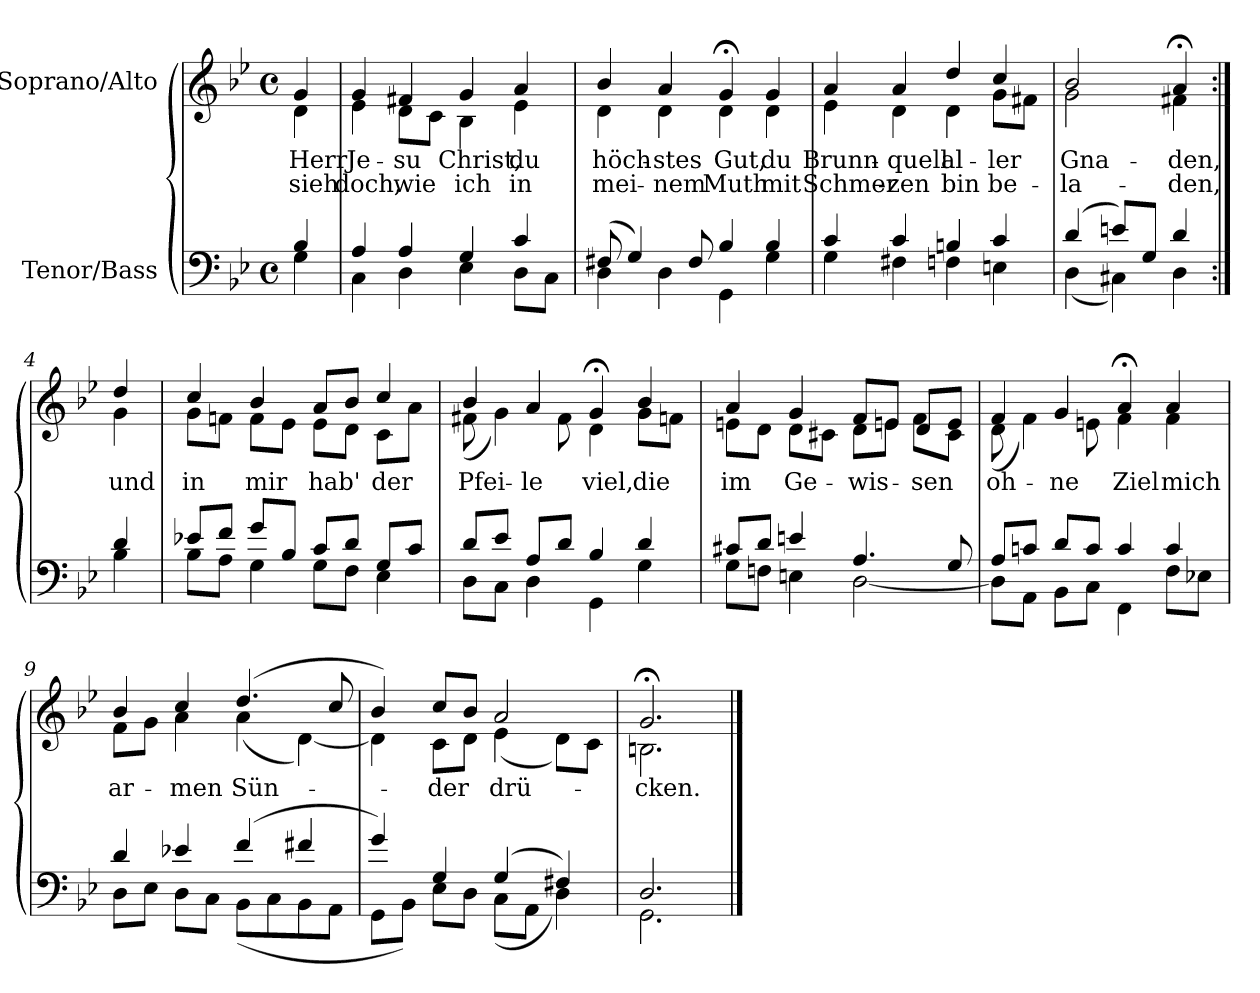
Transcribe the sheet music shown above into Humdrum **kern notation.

**kern	**kern	**text	**text
*part2	*part1	*part1	*part1
*staff2	*staff1	*staff1	*staff1
*I"Tenor/Bass	*I"Soprano/Alto	*	*
*clefF4	*clefG2	*	*
*k[b-e-]	*k[b-e-]	*	*
*M4/4	*M4/4	*	*
*met(c)	*met(c)	*	*
=	=	=	=
*^	*	*	*
!	!	!	!LO:LY:b	!LO:LY:b
*	*	*^	*	*
4B-/	4G\	4g/	4d\	Herr	sieh
=1	=1	=1	=1	=1	=1
!	!	!	!	!LO:LY:b	!LO:LY:b
4A/	4C\	4g/	4e-\	Je-	doch,
!	!	!	!	!LO:LY:b	!LO:LY:b
4A/	4D\	4f#X/	8d\L	-su	wie
.	.	.	8c\J	.	.
!	!	!	!	!LO:LY:b	!LO:LY:b
4G/	4E-\	4g/	4B-\	Christ,	ich
!	!	!	!	!LO:LY:b	!LO:LY:b
4c/	8D\L	4a/	4e-\	du	in
.	8C\J	.	.	.	.
=2	=2	=2	=2	=2	=2
!	!	!	!	!LO:LY:b	!LO:LY:b
(8F#X/	4D\	4b-/	4d\	höch-	mei-
4G/)	.	.	.	.	.
!	!	!	!	!LO:LY:b	!LO:LY:b
.	4D\	4a/	4d\	-stes	-nem
8F#/	.	.	.	.	.
!	!	!	!	!LO:LY:b	!LO:LY:b
4B-/	4GG\	4g;</	4d\	Gut,	Muth
!	!	!	!	!LO:LY:b	!LO:LY:b
4B-/	4G\	4g/	4d\	du	mit
=3	=3	=3	=3	=3	=3
!	!	!	!	!LO:LY:b	!LO:LY:b
4c/	4G\	4a/	4e-\	Brunn-	Schmer-
!	!	!	!	!LO:LY:b	!LO:LY:b
4c/	4F#X\	4a/	4d\	-quell	-zen
!	!	!	!	!LO:LY:b	!LO:LY:b
4Bn/	4Fn\	4dd/	4d\	al-	bin
!	!	!	!	!LO:LY:b	!LO:LY:b
4c/	4En\	4cc/	8g\L	-ler	be-
.	.	.	8f#X\J	.	.
=4	=4	=4	=4	=4	=4
!	!	!	!	!LO:LY:b	!LO:LY:b
(4d/	(4D\	2b-/	2g\	Gna-	-la-
8en/L)	4C#X\)	.	.	.	.
8G/J	.	.	.	.	.
!	!	!	!	!LO:LY:b	!LO:LY:b
4d/	4D\	4a;</	4f#X\	-den,	-den,
!!LO:LB:g=z	!!
=4X1:|!	=4X1:|!	=4X1:|!	=4X1:|!	=4X1:|!	=4X1:|!
!	!	!	!	!LO:LY:b	!
4d/	4B-\	4dd/	4g\	und	.
=5	=5	=5	=5	=5	=5
!	!	!	!	!LO:LY:b	!
8e-X/L	8B-\L	4cc/	8g\L	in	.
8f/J	8A\J	.	8fn\J	.	.
!	!	!	!	!LO:LY:b	!
8g/L	4G\	4b-/	8f\L	mir	.
8B-/J	.	.	8e-\J	.	.
!	!	!	!	!LO:LY:b	!
8c/L	8G\L	8a/L	8e-\L	hab'	.
8d/J	8F\J	8b-/J	8d\J	.	.
!	!	!	!	!LO:LY:b	!
8G/L	4E-\	4cc/	8c\L	der	.
8c/J	.	.	8a\J	.	.
=6	=6	=6	=6	=6	=6
!	!	!	!	!LO:LY:b	!
8d/L	8D\L	4b-/	(8f#X\	Pfei-	.
8e-/J	8C\J	.	4g\)	.	.
!	!	!	!	!LO:LY:b	!
8A/L	4D\	4a/	.	-le	.
8d/J	.	.	8f#\	.	.
!	!	!	!	!LO:LY:b	!
4B-/	4GG\	4g;</	4d\	viel,	.
!	!	!	!	!LO:LY:b	!
4d/	4G\	4b-/	8g\L	die	.
.	.	.	8fn\J	.	.
=7	=7	=7	=7	=7	=7
!	!	!	!	!LO:LY:b	!
8c#X/L	8G\L	4a/	8en\L	im	.
8d/J	8Fn\J	.	8d\J	.	.
!	!	!	!	!LO:LY:b	!
4en/	4En\	4g/	8d\L	Ge-	.
.	.	.	8c#X\J	.	.
!	!	!	!	!LO:LY:b	!
4.A/	[2D\	8f/L	8d\L	-wis-	.
.	.	8en/J	8e\J	.	.
!	!	!	!	!LO:LY:b	!
.	.	8d/L	8f\L	-sen	.
8G/	.	8e/J	8c#\J	.	.
!!LO:LB:g=z	!!
=8	=8	=8	=8	=8	=8
!	!	!	!	!LO:LY:b	!
8A/L	8D\L]	4f/	(8d\	oh-	.
8cn/J	8AA\J	.	4f\)	.	.
!	!	!	!	!LO:LY:b	!
8d/L	8BB-\L	4g/	.	-ne	.
8c/J	8C\J	.	8en\	.	.
!	!	!	!	!LO:LY:b	!
4c/	4FF\	4a;</	4f\	Ziel	.
!	!	!	!	!LO:LY:b	!
4c/	8F\L	4a/	4f\	mich	.
.	8E-X\J	.	.	.	.
=9	=9	=9	=9	=9	=9
!	!	!	!	!LO:LY:b	!
4d/	8D\L	4b-/	8f\L	ar-	.
.	8E-\J	.	8g\J	.	.
!	!	!	!	!LO:LY:b	!
4e-X/	8D\L	4cc/	4a\	-men	.
.	8C\J	.	.	.	.
!	!	!	!	!LO:LY:b	!
(4f/	(8BB-\L	(4.dd/	(4a\	Sün-	.
.	8C\	.	.	.	.
4f#X/	8BB-\	.	[4d\)	.	.
.	8AA\J	8cc/	.	.	.
=10	=10	=10	=10	=10	=10
4g/)	8GG\L	4b-/)	4d\]	.	.
.	8BB-\J)	.	.	.	.
!	!	!	!	!LO:LY:b	!
4G/	8E-\L	8cc/L	8c\L	-der	.
.	8D\J	8b-/J	8d\J	.	.
!	!	!	!	!LO:LY:b	!
(4G/	(8C\L	2a/	(4e-\	drü-	.
.	8AA\J	.	.	.	.
4F#X/)	4D\)	.	8d\L)	.	.
.	.	.	8c\J	.	.
=11	=11	=11	=11	=11	=11
!	!	!	!	!LO:LY:b	!
2.D/	2.GG\	2.g;</	2.Bn\	-cken.	.
*v	*v	*	*	*	*
*	*v	*v	*	*
==	==	==	==
*-	*-	*-	*-
